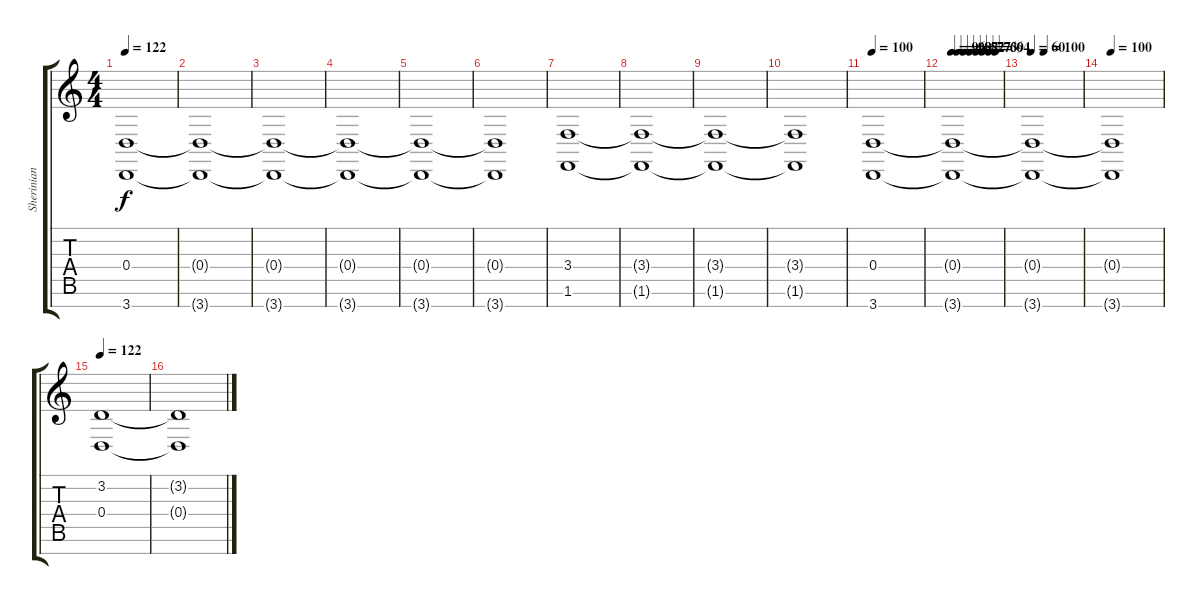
\track ("Sherinian Polysynth" "Sherinian ") {instrument pad3polysynth}
\staff {score tabs}
\tuning (E4 B3 G3 D3 A2 E2 B1) {hide}
\ts (4 4)
\tempo 122
\clef g2
\ks c
(0.4{t} 3.7{t}).1{dy f} |
(0.4{t} 3.7{t}).1 |
(0.4{t} 3.7{t}).1 |
(0.4{t} 3.7{t}).1 |
(0.4{t} 3.7{t}).1 |
(0.4{t} 3.7{t}).1 |
(3.4 1.6).1{instrument pad3polysynth} |
(3.4{t} 1.6{t}).1 |
(3.4{t} 1.6{t}).1 |
(3.4{t} 1.6{t}).1 |
\tempo 100
(0.4 3.7).1 |
\tempo 96
\tempo (90 0.125)
\tempo (87 0.25)
\tempo (82 0.375)
\tempo (77 0.5)
\tempo (73 0.625)
\tempo (69 0.75)
\tempo (64 0.875)
(0.4{t} 3.7{t}).1 |
\tempo 60
\tempo (100 0.25)
(0.4{t} 3.7{t}).1 |
\tempo 100
(0.4{t} 3.7{t}).1 |
\tempo 122
(3.2 0.4).1 |
(3.2{t} 0.4{t}).1
